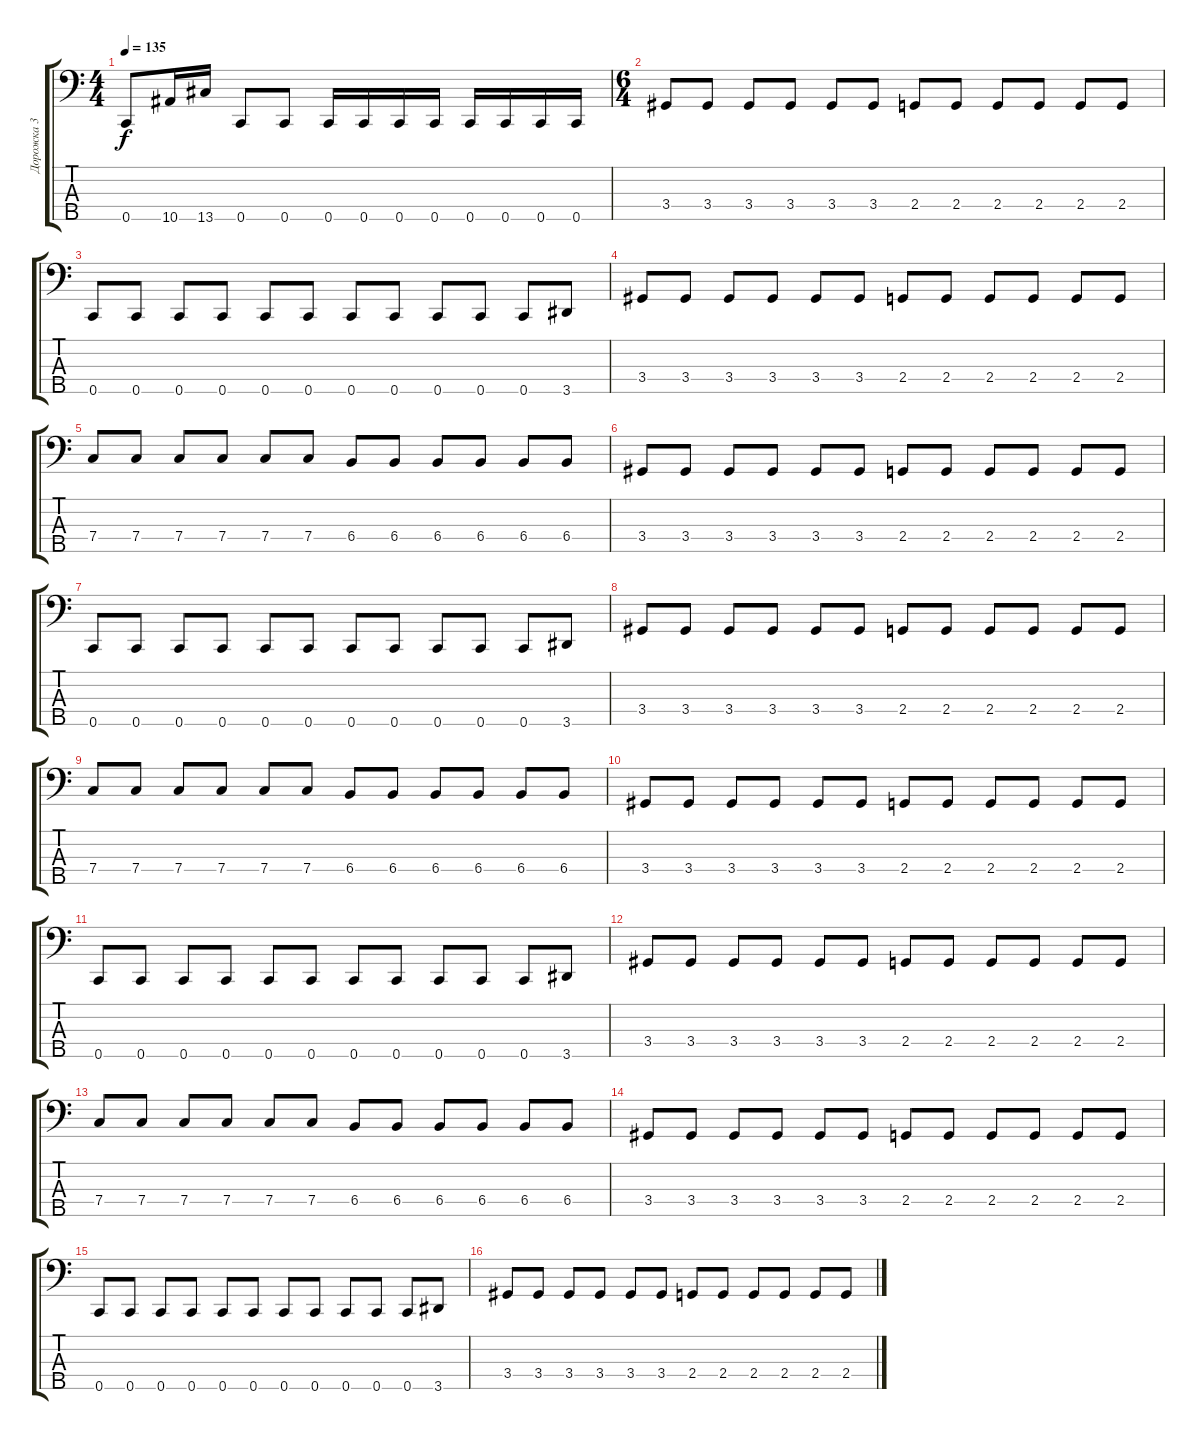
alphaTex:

\track ("Дорожка 3" "Дорожка 3") {instrument electricbassfinger}
\staff {score tabs}
\tuning (Ab2 Eb2 Bb1 F1 C1) {hide}
\ts (4 4)
\tempo 135
\clef f4
\ks c
0.5.8{dy f} 10.5.16 13.5.16 0.5.8 0.5.8 0.5.16 0.5.16 0.5.16 0.5.16 0.5.16 0.5.16 0.5.16 0.5.16 |
\ts (6 4)
3.4.8 3.4.8 3.4.8 3.4.8 3.4.8 3.4.8 2.4.8 2.4.8 2.4.8 2.4.8 2.4.8 2.4.8 |
0.5.8 0.5.8 0.5.8 0.5.8 0.5.8 0.5.8 0.5.8 0.5.8 0.5.8 0.5.8 0.5.8 3.5.8 |
3.4.8 3.4.8 3.4.8 3.4.8 3.4.8 3.4.8 2.4.8 2.4.8 2.4.8 2.4.8 2.4.8 2.4.8 |
7.4.8 7.4.8 7.4.8 7.4.8 7.4.8 7.4.8 6.4.8 6.4.8 6.4.8 6.4.8 6.4.8 6.4.8 |
3.4.8 3.4.8 3.4.8 3.4.8 3.4.8 3.4.8 2.4.8 2.4.8 2.4.8 2.4.8 2.4.8 2.4.8 |
0.5.8 0.5.8 0.5.8 0.5.8 0.5.8 0.5.8 0.5.8 0.5.8 0.5.8 0.5.8 0.5.8 3.5.8 |
3.4.8 3.4.8 3.4.8 3.4.8 3.4.8 3.4.8 2.4.8 2.4.8 2.4.8 2.4.8 2.4.8 2.4.8 |
7.4.8 7.4.8 7.4.8 7.4.8 7.4.8 7.4.8 6.4.8 6.4.8 6.4.8 6.4.8 6.4.8 6.4.8 |
3.4.8 3.4.8 3.4.8 3.4.8 3.4.8 3.4.8 2.4.8 2.4.8 2.4.8 2.4.8 2.4.8 2.4.8 |
0.5.8 0.5.8 0.5.8 0.5.8 0.5.8 0.5.8 0.5.8 0.5.8 0.5.8 0.5.8 0.5.8 3.5.8 |
3.4.8 3.4.8 3.4.8 3.4.8 3.4.8 3.4.8 2.4.8 2.4.8 2.4.8 2.4.8 2.4.8 2.4.8 |
7.4.8 7.4.8 7.4.8 7.4.8 7.4.8 7.4.8 6.4.8 6.4.8 6.4.8 6.4.8 6.4.8 6.4.8 |
3.4.8 3.4.8 3.4.8 3.4.8 3.4.8 3.4.8 2.4.8 2.4.8 2.4.8 2.4.8 2.4.8 2.4.8 |
0.5.8 0.5.8 0.5.8 0.5.8 0.5.8 0.5.8 0.5.8 0.5.8 0.5.8 0.5.8 0.5.8 3.5.8 |
3.4.8 3.4.8 3.4.8 3.4.8 3.4.8 3.4.8 2.4.8 2.4.8 2.4.8 2.4.8 2.4.8 2.4.8
